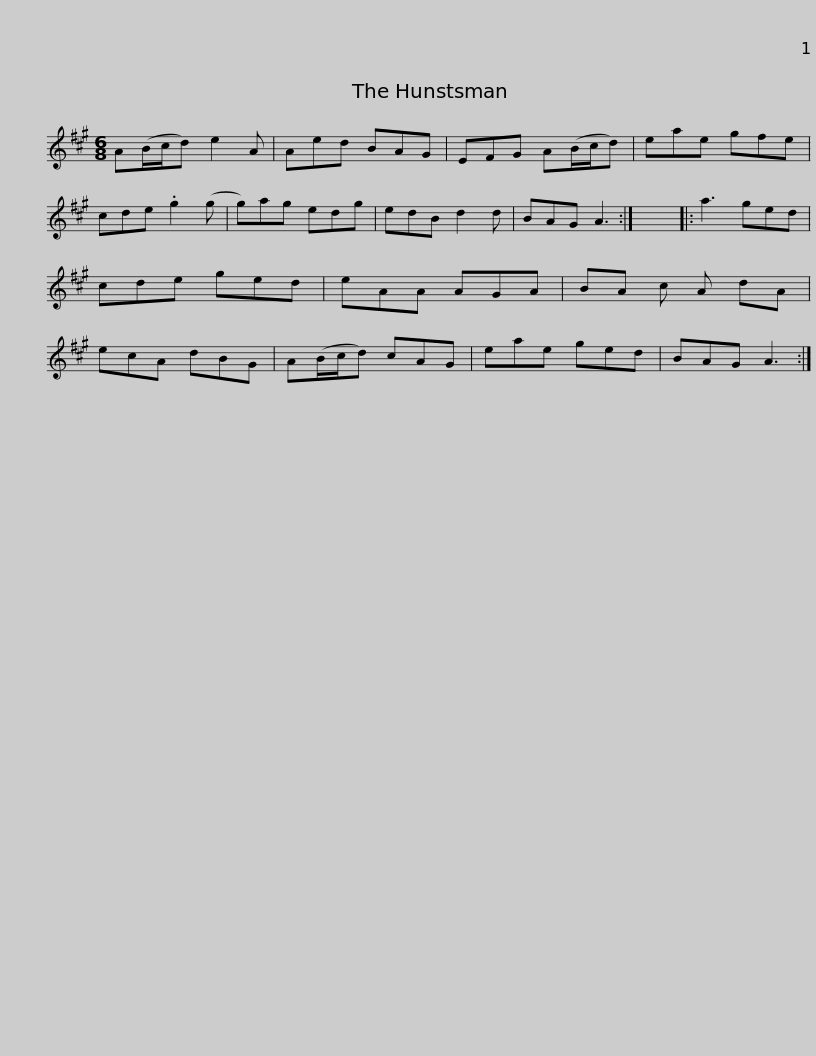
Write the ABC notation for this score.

X:1
L:1/8
M:6/8
I:linebreak $
K:A
V:1 treble
V:1
 A(B/c/d) e2 A | Aed BAG | EFG A(B/c/d) | eae gfe | cde .g2 (g | %5
 g)ag edg | edB d2 d |$ BAG A3 :| x6 |: a3 ged | %10
 cde ged | eAA AGA | BA c A dA | ecA dBG | A(B/c/d) cAG |$ %15
 eae ged | BAG A3 :| %17
